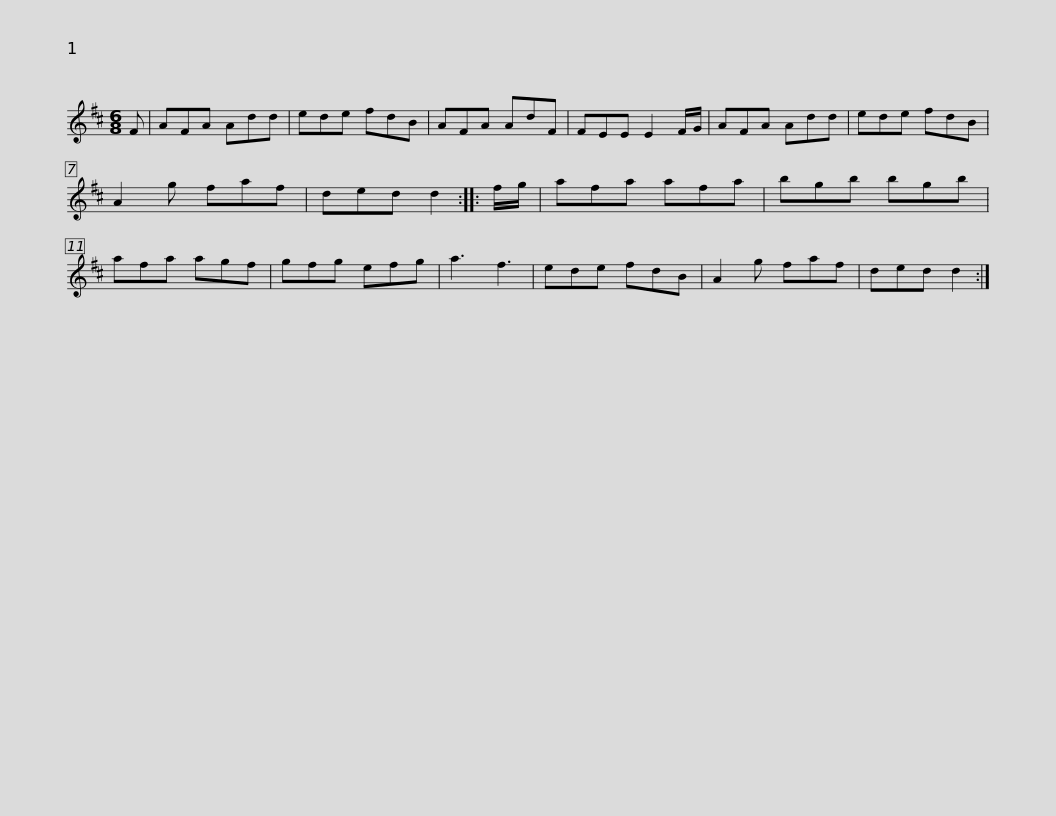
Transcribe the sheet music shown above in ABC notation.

X:1
L:1/8
M:6/8
I:linebreak $
K:D
V:1 treble
V:1
 F | AFA Add | ede fdB | AFA AdF | FEE E2 F/G/ | %5
 AFA Add | ede fdB | A2 g faf |$ ded d2 :: f/g/ | %10
 afa afa | bgb bgb | afa agf | gfg efg | a3 f3 | %15
 ede fdB |$ A2 g faf | ded d2 :| %18
